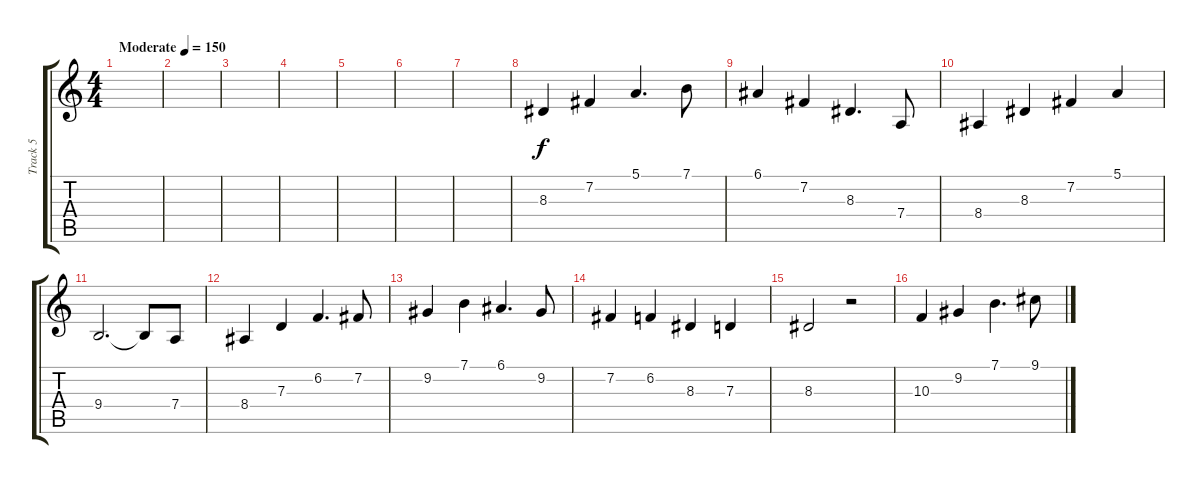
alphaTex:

\track ("Track 5" "Track 5") {instrument frenchhorn}
\staff {score tabs}
\tuning (E4 B3 G3 D3 A2 E2) {hide}
\ts (4 4)
\tempo (150 "Moderate")
\clef g2
\ks c
|
|
|
|
|
|
|
8.3.4 7.2.4 5.1.4{d} 7.1.8 |
6.1.4 7.2.4 8.3.4{d} 7.4.8 |
8.4.4 8.3.4 7.2.4 5.1.4 |
9.4.2{d} 9.4{t}.8 7.4.8 |
8.4.4 7.3.4 6.2.4{d} 7.2.8 |
9.2.4 7.1.4 6.1.4{d} 9.2.8 |
7.2.4 6.2.4 8.3.4 7.3.4 |
8.3.2 r.2 |
10.3.4 9.2.4 7.1.4{d} 9.1.8
